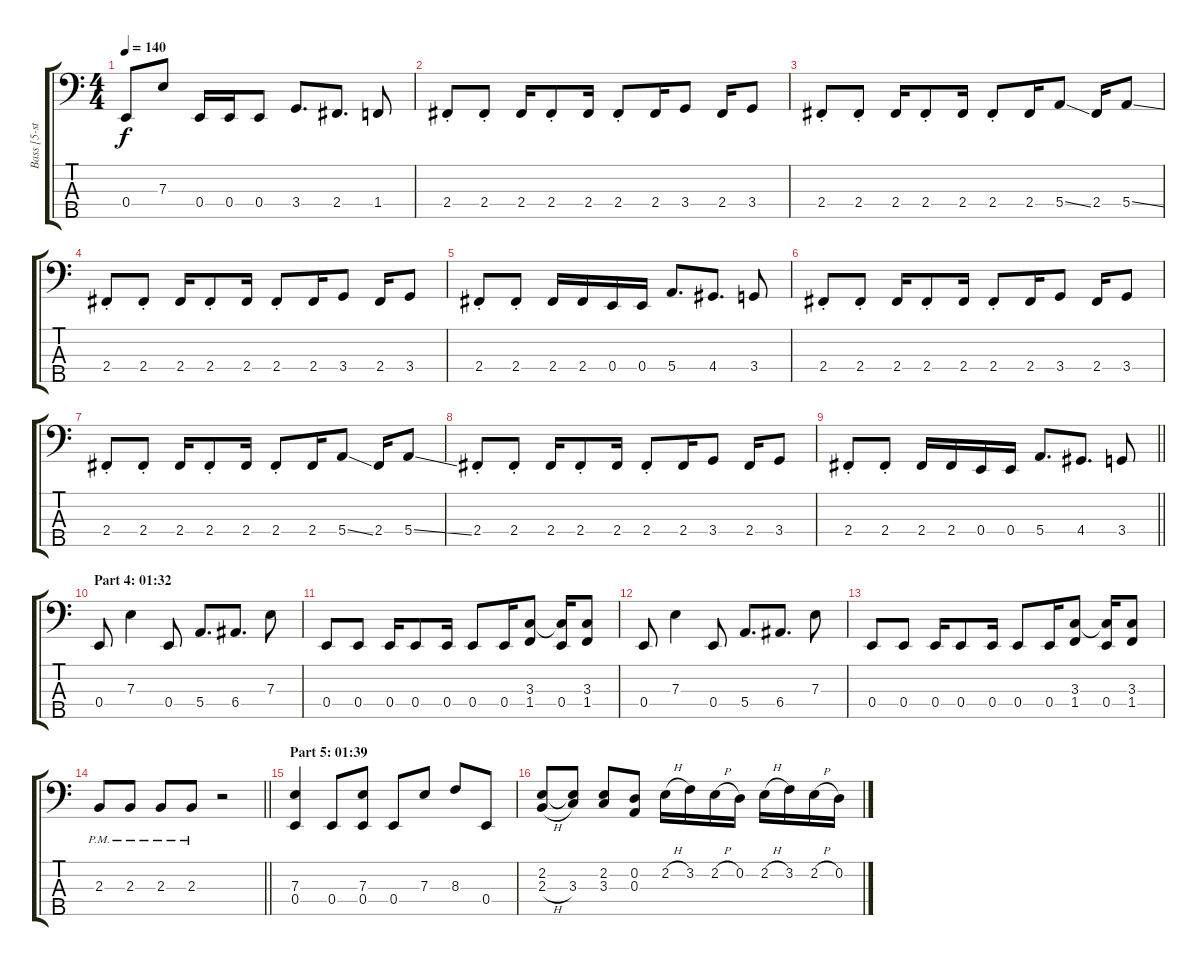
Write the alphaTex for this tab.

\track ("Bass [5-string]" "Bass [5-st") {instrument electricbasspick}
\staff {score tabs}
\tuning (G2 D2 A1 E1 B0) {hide}
\ts (4 4)
\tempo 140
\clef f4
\ks c
0.4.8{dy f} 7.3.8 0.4.16 0.4.16 0.4.8 3.4.8{d} 2.4.8{d} 1.4.8 |
2.4{st}.8 2.4{st}.8 2.4.16 2.4{st}.8 2.4.16 2.4{st}.8 2.4.16 3.4.8 2.4.16 3.4.8 |
2.4{st}.8 2.4{st}.8 2.4.16 2.4{st}.8 2.4.16 2.4{st}.8 2.4.16 5.4{ss}.8 2.4.16 5.4{ss}.8 |
2.4{st}.8 2.4{st}.8 2.4.16 2.4{st}.8 2.4.16 2.4{st}.8 2.4.16 3.4.8 2.4.16 3.4.8 |
2.4{st}.8 2.4{st}.8 2.4.16 2.4.16 0.4.16 0.4.16 5.4.8{d} 4.4.8{d} 3.4.8 |
2.4{st}.8 2.4{st}.8 2.4.16 2.4{st}.8 2.4.16 2.4{st}.8 2.4.16 3.4.8 2.4.16 3.4.8 |
2.4{st}.8 2.4{st}.8 2.4.16 2.4{st}.8 2.4.16 2.4{st}.8 2.4.16 5.4{ss}.8 2.4.16 5.4{ss}.8 |
2.4{st}.8 2.4{st}.8 2.4.16 2.4{st}.8 2.4.16 2.4{st}.8 2.4.16 3.4.8 2.4.16 3.4.8 |
\barLineRight lightlight
2.4{st}.8 2.4{st}.8 2.4.16 2.4.16 0.4.16 0.4.16 5.4.8{d} 4.4.8{d} 3.4.8 |
\section ("" "Part 4: 01:32")
0.4.8 7.3.4 0.4.8 5.4.8{d} 6.4.8{d} 7.3.8 |
0.4.8 0.4.8 0.4.16 0.4.8 0.4.16 0.4.8 0.4.16 (3.3 1.4).8 (3.3{t} 0.4).16 (3.3 1.4).8 |
0.4.8 7.3.4 0.4.8 5.4.8{d} 6.4.8{d} 7.3.8 |
0.4.8 0.4.8 0.4.16 0.4.8 0.4.16 0.4.8 0.4.16 (3.3 1.4).8 (3.3{t} 0.4).16 (3.3 1.4).8 |
\barLineRight lightlight
2.3{pm}.8 2.3{pm}.8 2.3{pm}.8 2.3{pm}.8 r.2 |
\section ("" "Part 5: 01:39")
(7.3 0.4).4 0.4.8 (7.3 0.4).8 0.4.8 7.3.8 8.3.8 0.4.8 |
(2.2 2.3{h}).8 (2.2{t} 3.3).8 (2.2 3.3).8 (0.2 0.3).8 2.2{h}.16 3.2.16 2.2{h}.16 0.2.16 2.2{h}.16 3.2.16 2.2{h}.16 0.2.16
